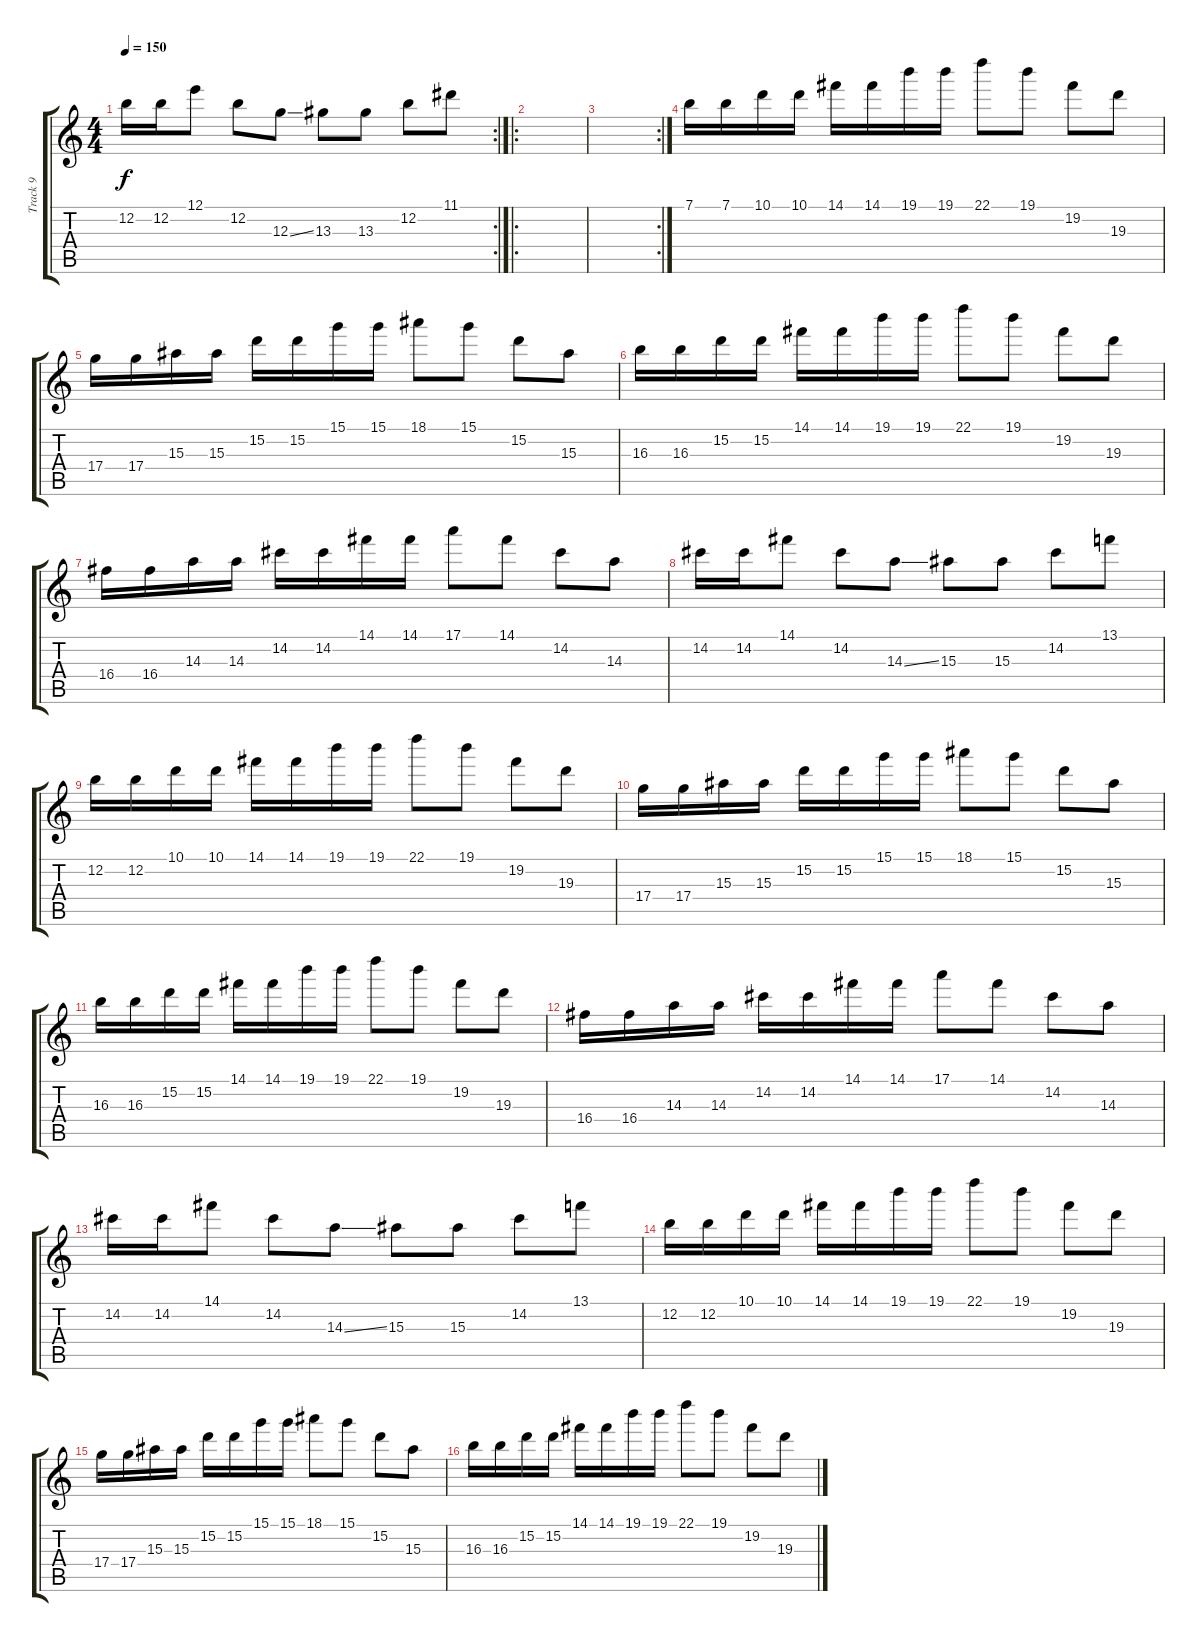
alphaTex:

\track ("Track 9" "Track 9") {instrument overdrivenguitar}
\staff {score tabs}
\tuning (E4 B3 G3 D3 A2 E2) {hide}
\rc 2
\ts (4 4)
\tempo 150
\clef g2
\ks c
12.2.16{dy f} 12.2.16 12.1.8 12.2.8 12.3{ss}.8 13.3.8 13.3.8 12.2.8 11.1.8 |
\ro
|
\rc 2
|
7.1.16 7.1.16 10.1.16 10.1.16 14.1.16 14.1.16 19.1.16 19.1.16 22.1.8 19.1.8 19.2.8 19.3.8 |
17.4.16 17.4.16 15.3.16 15.3.16 15.2.16 15.2.16 15.1.16 15.1.16 18.1.8 15.1.8 15.2.8 15.3.8 |
16.3.16 16.3.16 15.2.16 15.2.16 14.1.16 14.1.16 19.1.16 19.1.16 22.1.8 19.1.8 19.2.8 19.3.8 |
16.4.16 16.4.16 14.3.16 14.3.16 14.2.16 14.2.16 14.1.16 14.1.16 17.1.8 14.1.8 14.2.8 14.3.8 |
14.2.16 14.2.16 14.1.8 14.2.8 14.3{ss}.8 15.3.8 15.3.8 14.2.8 13.1.8 |
12.2.16 12.2.16 10.1.16 10.1.16 14.1.16 14.1.16 19.1.16 19.1.16 22.1.8 19.1.8 19.2.8 19.3.8 |
17.4.16 17.4.16 15.3.16 15.3.16 15.2.16 15.2.16 15.1.16 15.1.16 18.1.8 15.1.8 15.2.8 15.3.8 |
16.3.16 16.3.16 15.2.16 15.2.16 14.1.16 14.1.16 19.1.16 19.1.16 22.1.8 19.1.8 19.2.8 19.3.8 |
16.4.16 16.4.16 14.3.16 14.3.16 14.2.16 14.2.16 14.1.16 14.1.16 17.1.8 14.1.8 14.2.8 14.3.8 |
14.2.16 14.2.16 14.1.8 14.2.8 14.3{ss}.8 15.3.8 15.3.8 14.2.8 13.1.8 |
12.2.16 12.2.16 10.1.16 10.1.16 14.1.16 14.1.16 19.1.16 19.1.16 22.1.8 19.1.8 19.2.8 19.3.8 |
17.4.16 17.4.16 15.3.16 15.3.16 15.2.16 15.2.16 15.1.16 15.1.16 18.1.8 15.1.8 15.2.8 15.3.8 |
16.3.16 16.3.16 15.2.16 15.2.16 14.1.16 14.1.16 19.1.16 19.1.16 22.1.8 19.1.8 19.2.8 19.3.8
